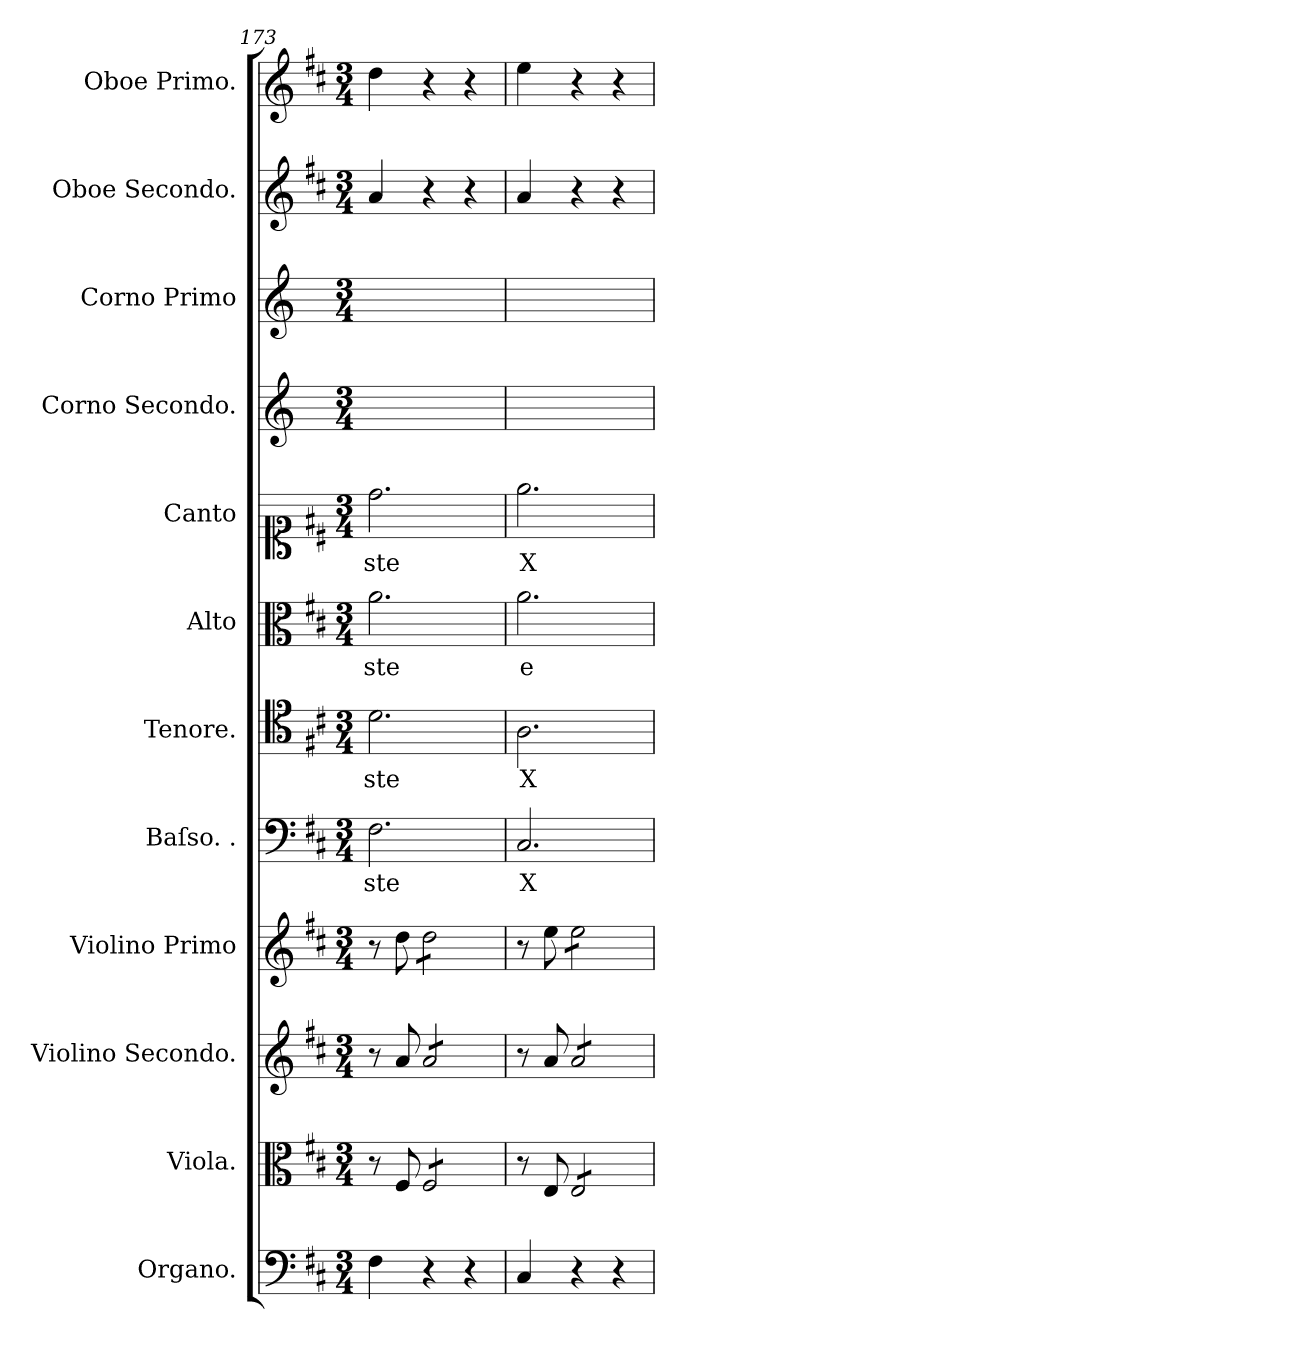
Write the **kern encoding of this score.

**kern	**kern	**kern	**kern	**kern	**text	**kern	**text	**kern	**text	**kern	**text	**kern	**kern	**kern	**kern
*part12	*part11	*part10	*part9	*part8	*part8	*part7	*part7	*part6	*part6	*part5	*part5	*part4	*part3	*part2	*part1
*staff12	*staff11	*staff10	*staff9	*staff8	*staff8	*staff7	*staff7	*staff6	*staff6	*staff5	*staff5	*staff4	*staff3	*staff2	*staff1
*I"Organo.	*I"Viola.	*I"Violino Secondo.	*I"Violino Primo	*I"Baſso. .	*	*I"Tenore.	*	*I"Alto	*	*I"Canto	*	*I"Corno Secondo.	*I"Corno Primo	*I"Oboe Secondo.	*I"Oboe Primo.
*I'org	*I'vla	*I'vl 2	*I'vl 1	*I'B	*	*I'T	*	*I'A	*	*	*	*I'cor 2	*I'cor 1	*I'ob 2	*I'ob 1
*clefF4	*clefC3	*clefG2	*clefG2	*clefF4	*	*clefC4	*	*clefC3	*	*clefC1	*	*clefG2	*clefG2	*clefG2	*clefG2
*	*	*	*	*	*	*	*	*	*	*	*	*ITrd6c10	*ITrd6c10	*	*
*k[f#c#]	*k[f#c#]	*k[f#c#]	*k[f#c#]	*k[f#c#]	*	*k[f#c#]	*	*k[f#c#]	*	*k[f#c#]	*	*k[f#c#]	*k[f#c#]	*k[f#c#]	*k[f#c#]
*M3/4	*M3/4	*M3/4	*M3/4	*M3/4	*	*M3/4	*	*M3/4	*	*M3/4	*	*M3/4	*M3/4	*M3/4	*M3/4
=173	=173	=173	=173	=173	=173	=173	=173	=173	=173	=173	=173	=173	=173	=173	=173
4F#\	8r	8r	8r	2.F#\	-ste	2.d\	-ste	2.a\	-ste	2.dd\	-ste	2.ryy	2.ryy	4a/	4dd\
.	8F#/	8a/	8dd\	.	.	.	.	.	.	.	.	.	.	.	.
*	*tremolo	*	*	*	*	*	*	*	*	*	*	*	*	*	*
*	*	*tremolo	*	*	*	*	*	*	*	*	*	*	*	*	*
*	*	*	*tremolo	*	*	*	*	*	*	*	*	*	*	*	*
4r	8F#/L	8a/L	8dd\L	.	.	.	.	.	.	.	.	.	.	4r	4r
.	8F#/	8a/	8dd\	.	.	.	.	.	.	.	.	.	.	.	.
4r	8F#/	8a/	8dd\	.	.	.	.	.	.	.	.	.	.	4r	4r
.	8F#/J	8a/J	8dd\J	.	.	.	.	.	.	.	.	.	.	.	.
*	*	*	*Xtremolo	*	*	*	*	*	*	*	*	*	*	*	*
*	*	*Xtremolo	*	*	*	*	*	*	*	*	*	*	*	*	*
*	*Xtremolo	*	*	*	*	*	*	*	*	*	*	*	*	*	*
=174	=174	=174	=174	=174	=174	=174	=174	=174	=174	=174	=174	=174	=174	=174	=174
!	!	!	!	!	!LO:LY:i	!	!LO:LY:i	!	!	!	!LO:LY:i	!	!	!	!
4C#/	8r	8r	8r	2.C#/	X-	2.A\	X-	2.a\	e-	2.ee\	X-	2.ryy	2.ryy	4a/	4ee\
.	8E/	8a/	8ee\	.	.	.	.	.	.	.	.	.	.	.	.
*	*tremolo	*	*	*	*	*	*	*	*	*	*	*	*	*	*
*	*	*tremolo	*	*	*	*	*	*	*	*	*	*	*	*	*
*	*	*	*tremolo	*	*	*	*	*	*	*	*	*	*	*	*
4r	8E/L	8a/L	8ee\L	.	.	.	.	.	.	.	.	.	.	4r	4r
.	8E/	8a/	8ee\	.	.	.	.	.	.	.	.	.	.	.	.
4r	8E/	8a/	8ee\	.	.	.	.	.	.	.	.	.	.	4r	4r
.	8E/J	8a/J	8ee\J	.	.	.	.	.	.	.	.	.	.	.	.
*	*	*	*Xtremolo	*	*	*	*	*	*	*	*	*	*	*	*
*	*	*Xtremolo	*	*	*	*	*	*	*	*	*	*	*	*	*
*	*Xtremolo	*	*	*	*	*	*	*	*	*	*	*	*	*	*
=	=	=	=	=	=	=	=	=	=	=	=	=	=	=	=
*-	*-	*-	*-	*-	*-	*-	*-	*-	*-	*-	*-	*-	*-	*-	*-
